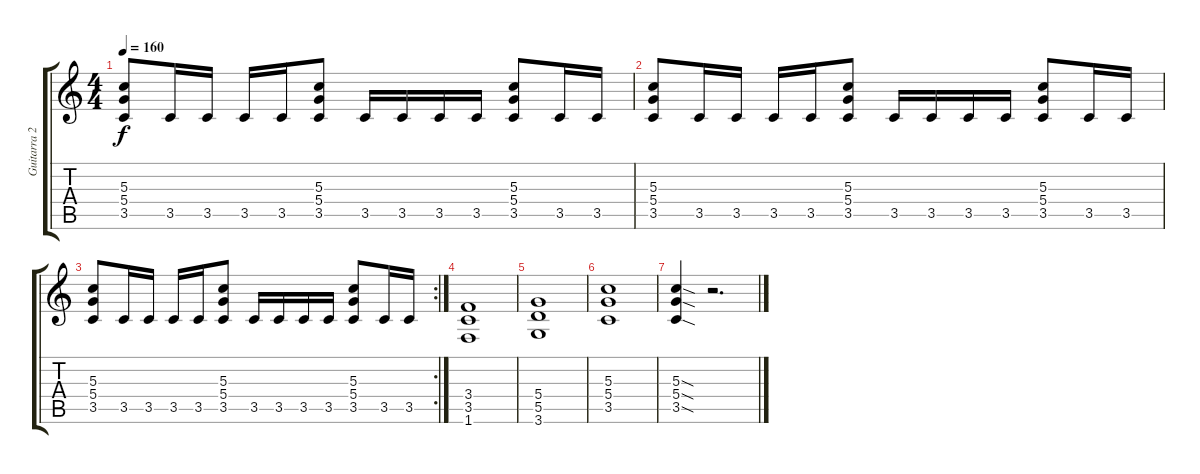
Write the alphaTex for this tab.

\track ("Guitarra 2" "Guitarra 2") {instrument distortionguitar}
\staff {score tabs}
\tuning (E4 B3 G3 D3 A2 E2) {hide}
\ts (4 4)
\tempo 160
\clef g2
\ks c
(5.3 5.4 3.5).8{dy f} 3.5.16 3.5.16 3.5.16 3.5.16 (5.3 5.4 3.5).8 3.5.16 3.5.16 3.5.16 3.5.16 (5.3 5.4 3.5).8 3.5.16 3.5.16 |
(5.3 5.4 3.5).8 3.5.16 3.5.16 3.5.16 3.5.16 (5.3 5.4 3.5).8 3.5.16 3.5.16 3.5.16 3.5.16 (5.3 5.4 3.5).8 3.5.16 3.5.16 |
\rc 2
(5.3 5.4 3.5).8 3.5.16 3.5.16 3.5.16 3.5.16 (5.3 5.4 3.5).8 3.5.16 3.5.16 3.5.16 3.5.16 (5.3 5.4 3.5).8 3.5.16 3.5.16 |
(3.4 3.5 1.6).1 |
(5.4 5.5 3.6).1 |
(5.3 5.4 3.5).1 |
(5.3{sod} 5.4{sod} 3.5{sod}).4 r.2{d}
